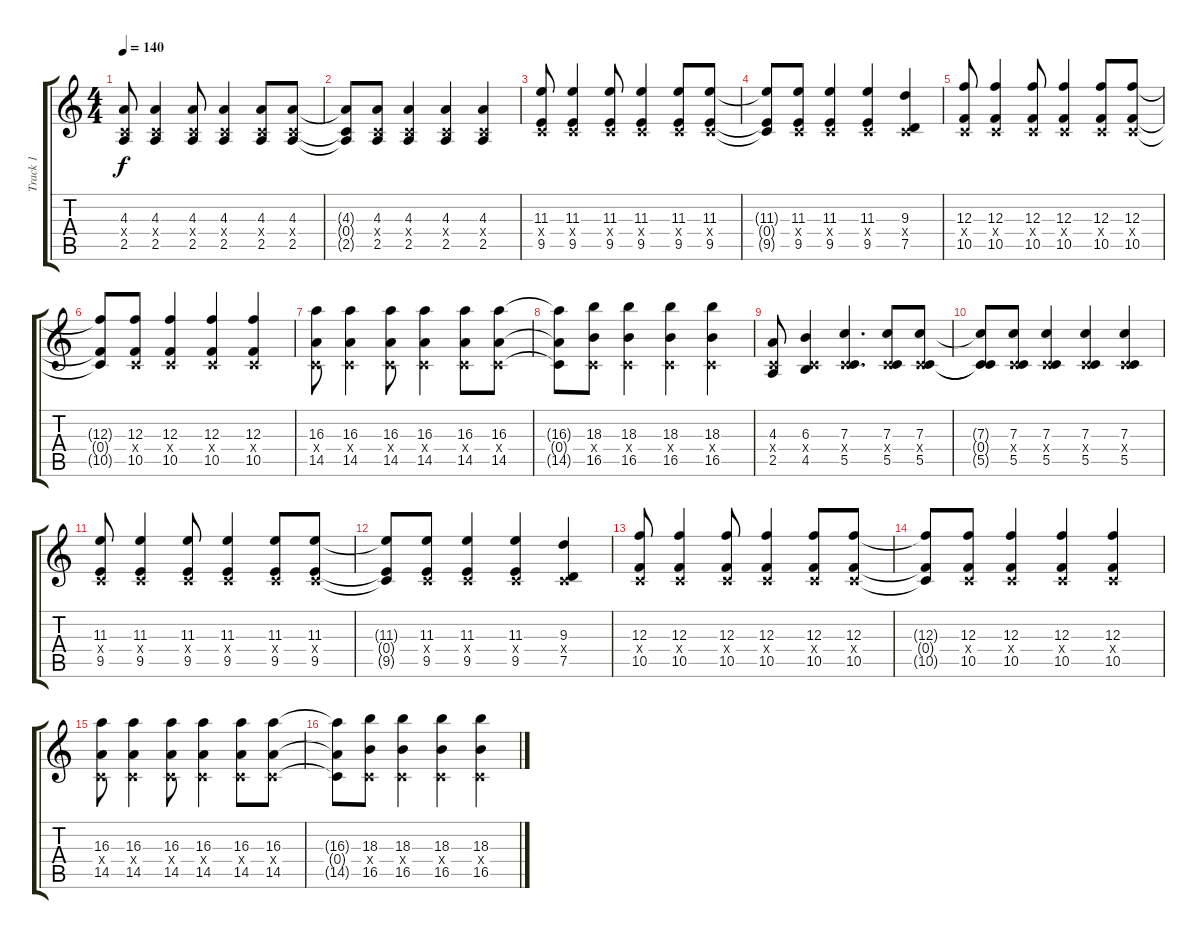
\track ("Track 1" "Track 1") {instrument distortionguitar}
\staff {score tabs}
\tuning (D4 A3 F3 C3 G2 D2) {hide}
\ts (4 4)
\tempo 140
\clef g2
\ks c
(4.3 0.4{x} 2.5).8{dy f instrument distortionguitar} (4.3 0.4{x} 2.5).4 (4.3 0.4{x} 2.5).8 (4.3 0.4{x} 2.5).4 (4.3 0.4{x} 2.5).8 (4.3 0.4{x} 2.5).8 |
(4.3{t} 0.4{t} 2.5{t}).8 (4.3 0.4{x} 2.5).8 (4.3 0.4{x} 2.5).4 (4.3 0.4{x} 2.5).4 (4.3 0.4{x} 2.5).4 |
(11.3 0.4{x} 9.5).8 (11.3 0.4{x} 9.5).4 (11.3 0.4{x} 9.5).8 (11.3 0.4{x} 9.5).4 (11.3 0.4{x} 9.5).8 (11.3 0.4{x} 9.5).8 |
(11.3{t} 0.4{t} 9.5{t}).8 (11.3 0.4{x} 9.5).8 (11.3 0.4{x} 9.5).4 (11.3 0.4{x} 9.5).4 (9.3 0.4{x} 7.5).4 |
(12.3 0.4{x} 10.5).8 (12.3 0.4{x} 10.5).4 (12.3 0.4{x} 10.5).8 (12.3 0.4{x} 10.5).4 (12.3 0.4{x} 10.5).8 (12.3 0.4{x} 10.5).8 |
(12.3{t} 0.4{t} 10.5{t}).8 (12.3 0.4{x} 10.5).8 (12.3 0.4{x} 10.5).4 (12.3 0.4{x} 10.5).4 (12.3 0.4{x} 10.5).4 |
(16.3 0.4{x} 14.5).8 (16.3 0.4{x} 14.5).4 (16.3 0.4{x} 14.5).8 (16.3 0.4{x} 14.5).4 (16.3 0.4{x} 14.5).8 (16.3 0.4{x} 14.5).8 |
(16.3{t} 0.4{t} 14.5{t}).8 (18.3 0.4{x} 16.5).8 (18.3 0.4{x} 16.5).4 (18.3 0.4{x} 16.5).4 (18.3 0.4{x} 16.5).4 |
(4.3 0.4{x} 2.5).8{instrument distortionguitar} (6.3 0.4{x} 4.5).4 (7.3 0.4{x} 5.5).4{d} (7.3 0.4{x} 5.5).8 (7.3 0.4{x} 5.5).8 |
(7.3{t} 0.4{t} 5.5{t}).8 (7.3 0.4{x} 5.5).8 (7.3 0.4{x} 5.5).4 (7.3 0.4{x} 5.5).4 (7.3 0.4{x} 5.5).4 |
(11.3 0.4{x} 9.5).8 (11.3 0.4{x} 9.5).4 (11.3 0.4{x} 9.5).8 (11.3 0.4{x} 9.5).4 (11.3 0.4{x} 9.5).8 (11.3 0.4{x} 9.5).8 |
(11.3{t} 0.4{t} 9.5{t}).8 (11.3 0.4{x} 9.5).8 (11.3 0.4{x} 9.5).4 (11.3 0.4{x} 9.5).4 (9.3 0.4{x} 7.5).4 |
(12.3 0.4{x} 10.5).8 (12.3 0.4{x} 10.5).4 (12.3 0.4{x} 10.5).8 (12.3 0.4{x} 10.5).4 (12.3 0.4{x} 10.5).8 (12.3 0.4{x} 10.5).8 |
(12.3{t} 0.4{t} 10.5{t}).8 (12.3 0.4{x} 10.5).8 (12.3 0.4{x} 10.5).4 (12.3 0.4{x} 10.5).4 (12.3 0.4{x} 10.5).4 |
(16.3 0.4{x} 14.5).8 (16.3 0.4{x} 14.5).4 (16.3 0.4{x} 14.5).8 (16.3 0.4{x} 14.5).4 (16.3 0.4{x} 14.5).8 (16.3 0.4{x} 14.5).8 |
(16.3{t} 0.4{t} 14.5{t}).8 (18.3 0.4{x} 16.5).8 (18.3 0.4{x} 16.5).4 (18.3 0.4{x} 16.5).4 (18.3 0.4{x} 16.5).4
